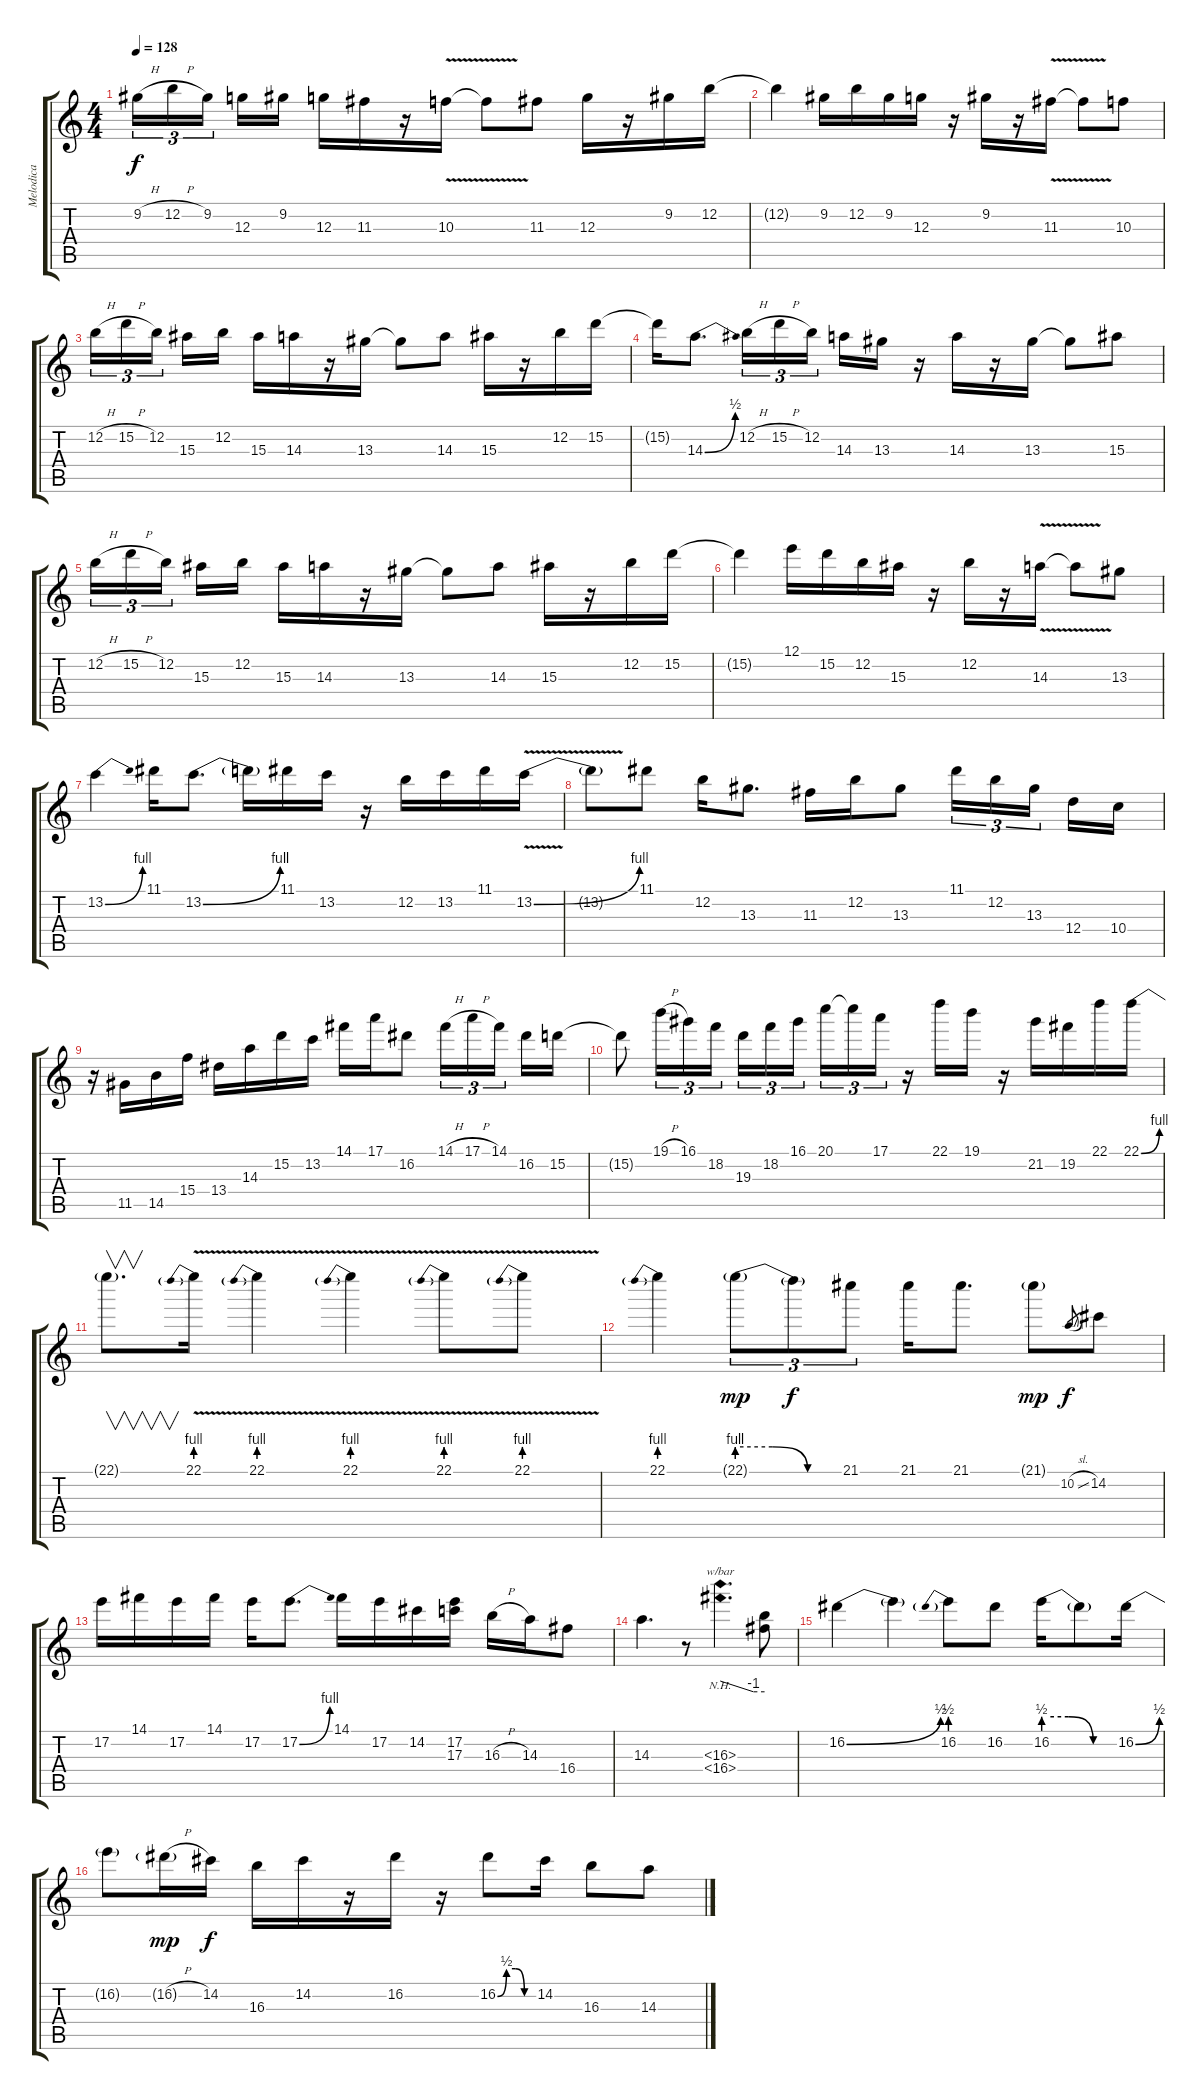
\track ("Melodica" "Melodica") {instrument distortionguitar}
\staff {score tabs}
\tuning (E4 B3 G3 D3 A2 E2) {hide}
\ts (4 4)
\tempo 128
\clef g2
\ks c
9.2{h}.16{tu (3 2) dy f} 12.2{h}.16{tu (3 2)} 9.2.16{tu (3 2) beam splitsecondary} 12.3.16 9.2.16 12.3.16 11.3.16 r.16 10.3{v}.16 10.3{t}.8 11.3.8 12.3.16 r.16 9.2.16 12.2.16 |
12.2{t}.4 9.2.16 12.2.16 9.2.16 12.3.16 r.16 9.2.16 r.16 11.3{v}.16 11.3{t}.8 10.3.8 |
12.2{h}.16{tu (3 2)} 15.2{h}.16{tu (3 2)} 12.2.16{tu (3 2) beam splitsecondary} 15.3.16 12.2.16 15.3.16 14.3.16 r.16 13.3.16 13.3{t}.8 14.3.8 15.3.16 r.16 12.2.16 15.2.16 |
15.2{t}.16 14.3{be (bend 0 0 60 2)}.8{d} 12.2{h}.16{tu (3 2)} 15.2{h}.16{tu (3 2)} 12.2.16{tu (3 2) beam splitsecondary} 14.3.16 13.3.16 r.16 14.3.16 r.16 13.3.16 13.3{t}.8 15.3.8 |
12.2{h}.16{tu (3 2)} 15.2{h}.16{tu (3 2)} 12.2.16{tu (3 2) beam splitsecondary} 15.3.16 12.2.16 15.3.16 14.3.16 r.16 13.3.16 13.3{t}.8 14.3.8 15.3.16 r.16 12.2.16 15.2.16 |
15.2{t}.4 12.1.16 15.2.16 12.2.16 15.3.16 r.16 12.2.16 r.16 14.3{v}.16 14.3{t}.8 13.3.8 |
13.2{be (bend 0 0 60 4)}.4 11.1.16 13.2{be (bend 0 0 60 4)}.8{d} 13.2{t}.16 11.1.16 13.2.16 r.16 12.2.16 13.2.16 11.1.16 13.2{be (bend 0 0 60 4) v}.16 |
13.2{t}.8 11.1.8 12.2.16 13.3.8{d} 11.3.16 12.2.16 13.3.8 11.1.16{tu (3 2)} 12.2.16{tu (3 2)} 13.3.16{tu (3 2) beam splitsecondary} 12.4.16 10.4.16 |
r.16 11.5.16 14.5.16 15.4.16 13.4.16 14.3.16 15.2.16 13.2.16 14.1.16 17.1.16 16.2.8 14.1{h}.16{tu (3 2)} 17.1{h}.16{tu (3 2)} 14.1.16{tu (3 2) beam splitsecondary} 16.2.16 15.2.16 |
15.2{t}.8 19.1{h}.16{tu (3 2)} 16.1.16{tu (3 2)} 18.2.16{tu (3 2)} 19.3.16{tu (3 2)} 18.2.16{tu (3 2)} 16.1.16{tu (3 2) beam splitsecondary} 20.1.16{tu (3 2)} 20.1{t}.16{tu (3 2)} 17.1.16{tu (3 2)} r.16 22.1.16 19.1.16 r.16 21.2.16 19.2.16 22.1.16 22.1{be (bend 0 0 60 4)}.16 |
22.1{t}.8{v d} 22.1{be (prebend 0 4 60 4) v}.16 22.1{be (prebend 0 4 60 4) v}.4 22.1{be (prebend 0 4 60 4) v}.4 22.1{be (prebend 0 4 60 4) v}.8 22.1{be (prebend 0 4 60 4) v}.8 |
22.1{be (prebend 0 4 60 4)}.4 22.1{be (custom 0 4 20 4 40 0 60 0) g}.8{tu (3 2) dy mp} 22.1{t}.8{tu (3 2) dy f} 21.1.8{tu (3 2)} 21.1.16 21.1.8{d} 21.1{g}.8{dy mp} 10.2{sl}.8{gr dy f} 14.2.8 |
17.2.16 14.1.16 17.2.16 14.1.16 17.2.16 17.2{be (bend 0 0 60 4)}.8{d} 14.1.16 17.2.16 14.2.16 (17.2 17.3).16 16.3{h}.16 14.3.16 16.4.8 |
14.3.4{d} r.8 (16.3{nh} 16.4{nh}).4{d tbe (custom default 0 0 45 -4 60 -4)} (16.3{t} 16.4{t}).8 |
16.2{be (bend 0 0 60 2)}.4 16.2{t}.4 16.2{be (prebend 0 2 60 2)}.8 16.2.8 16.2{be (custom 0 2 20 2 40 0 60 0)}.16 16.2{t}.8 16.2{be (bend 0 0 60 2)}.16 |
16.2{t}.8 16.2{h g}.16{dy mp} 14.2.16{dy f} 16.3.16 14.2.16 r.16 16.2.16 r.16 16.2{be (custom 0 0 15 2 30 2 45 0 60 0)}.8 14.2.16 16.3.8 14.3.8
